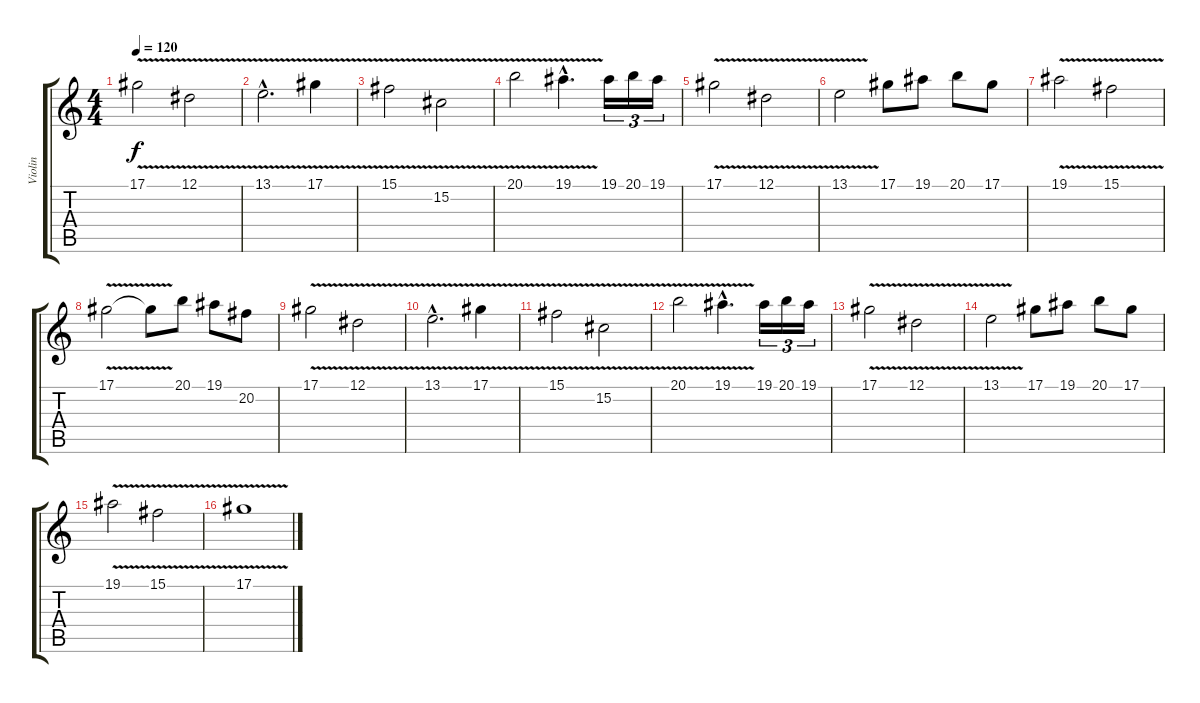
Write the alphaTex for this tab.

\track ("Violin" "Violin") {instrument violin}
\staff {score tabs}
\tuning (Eb4 Bb3 Gb3 Db3 Ab2 Eb2) {hide}
\ts (4 4)
\tempo 120
\clef g2
\ks c
17.1{v}.2{dy f} 12.1{v}.2 |
13.1{v hac}.2{d} 17.1{v}.4 |
15.1{v}.2 15.2{v}.2 |
20.1{v}.2 19.1{v hac}.4{d} 19.1.16{tu (3 2)} 20.1.16{tu (3 2)} 19.1.16{tu (3 2)} |
17.1{v}.2 12.1{v}.2 |
13.1{v}.2 17.1.8 19.1.8 20.1.8 17.1.8 |
19.1{v}.2 15.1{v}.2 |
17.1{v}.2 17.1{t}.8 20.1.8 19.1.8 20.2.8 |
17.1{v}.2 12.1{v}.2 |
13.1{v hac}.2{d} 17.1{v}.4 |
15.1{v}.2 15.2{v}.2 |
20.1{v}.2 19.1{v hac}.4{d} 19.1.16{tu (3 2)} 20.1.16{tu (3 2)} 19.1.16{tu (3 2)} |
17.1{v}.2 12.1{v}.2 |
13.1{v}.2 17.1.8 19.1.8 20.1.8 17.1.8 |
19.1{v}.2 15.1{v}.2 |
17.1{v}.1
